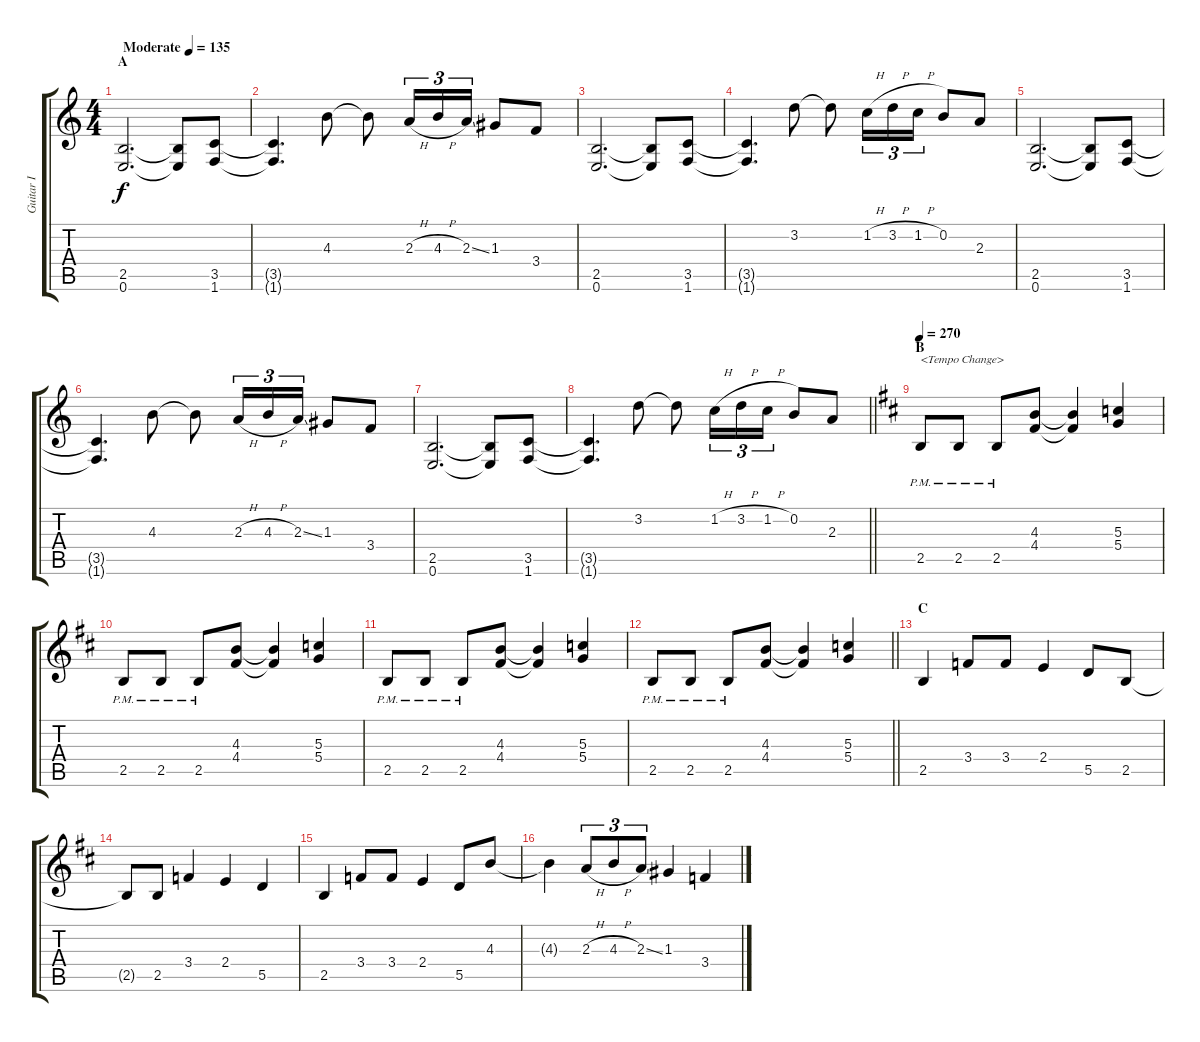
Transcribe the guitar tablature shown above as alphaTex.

\track ("Guitar I" "Guitar I") {instrument overdrivenguitar}
\staff {score tabs}
\tuning (E4 B3 G3 D3 A2 E2) {hide}
\ts (4 4)
\section ("" "A")
\tempo (135 "Moderate")
\clef g2
\ks c
(2.5 0.6).2{d dy f instrument overdrivenguitar} (2.5{t} 0.6{t}).8 (3.5 1.6).8 |
(3.5{t} 1.6{t}).4{d} 4.3.8 4.3{t}.8 2.3{h}.16{tu (3 2)} 4.3{h}.16{tu (3 2)} 2.3{ss}.16{tu (3 2)} 1.3.8 3.4.8 |
(2.5 0.6).2{d} (2.5{t} 0.6{t}).8 (3.5 1.6).8 |
(3.5{t} 1.6{t}).4{d} 3.2.8 3.2{t}.8 1.2{h}.16{tu (3 2)} 3.2{h}.16{tu (3 2)} 1.2{h}.16{tu (3 2)} 0.2.8 2.3.8 |
(2.5 0.6).2{d} (2.5{t} 0.6{t}).8 (3.5 1.6).8 |
(3.5{t} 1.6{t}).4{d} 4.3.8 4.3{t}.8 2.3{h}.16{tu (3 2)} 4.3{h}.16{tu (3 2)} 2.3{ss}.16{tu (3 2)} 1.3.8 3.4.8 |
(2.5 0.6).2{d} (2.5{t} 0.6{t}).8 (3.5 1.6).8 |
\barLineRight lightlight
(3.5{t} 1.6{t}).4{d} 3.2.8 3.2{t}.8 1.2{h}.16{tu (3 2)} 3.2{h}.16{tu (3 2)} 1.2{h}.16{tu (3 2)} 0.2.8 2.3.8 |
\section ("" "B")
\tempo 270
\ks d
2.5{pm}.8{txt "<Tempo Change>"} 2.5{pm}.8 2.5{pm}.8 (4.3 4.4).8 (4.3{t} 4.4{t}).4 (5.3 5.4).4 |
2.5{pm}.8 2.5{pm}.8 2.5{pm}.8 (4.3 4.4).8 (4.3{t} 4.4{t}).4 (5.3 5.4).4 |
2.5{pm}.8 2.5{pm}.8 2.5{pm}.8 (4.3 4.4).8 (4.3{t} 4.4{t}).4 (5.3 5.4).4 |
\barLineRight lightlight
2.5{pm}.8 2.5{pm}.8 2.5{pm}.8 (4.3 4.4).8 (4.3{t} 4.4{t}).4 (5.3 5.4).4 |
\section ("" "C")
2.5.4 3.4.8 3.4.8 2.4.4 5.5.8 2.5.8 |
2.5{t}.8 2.5.8 3.4.4 2.4.4 5.5.4 |
2.5.4 3.4.8 3.4.8 2.4.4 5.5.8 4.3.8 |
4.3{t}.4 2.3{h}.8{tu (3 2)} 4.3{h}.8{tu (3 2)} 2.3{ss}.8{tu (3 2)} 1.3.4 3.4.4
